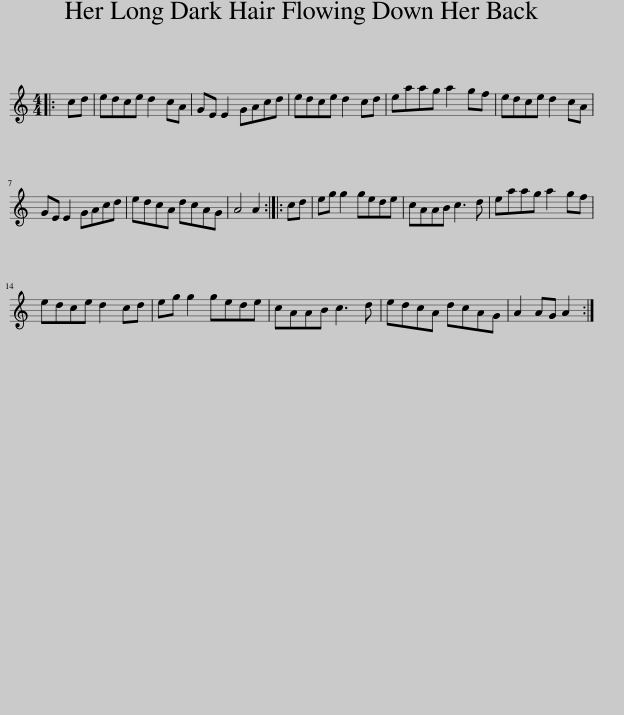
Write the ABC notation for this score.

X:1
L:1/8
M:4/4
I:linebreak $
K:C
V:1 treble
V:1
|: cd | edce d2 cA | GE E2 GAcd | edce d2 cd | eaag a2 gf | %5
 edce d2 cA |$ GE E2 GAcd | edcA dcAG | A4 A2 :: cd | %10
 eg g2 gede | cAAB c3 d | eaag a2 gf |$ edce d2 cd | eg g2 gede | %15
 cAAB c3 d | edcA dcAG | A2 AG A2 :| %18
